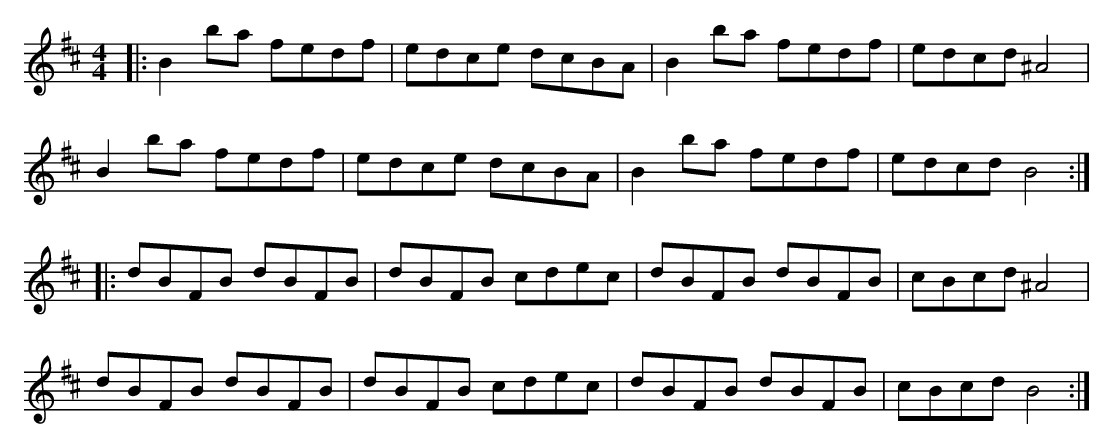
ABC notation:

X:1
M:4/4
K:Bmin
|:B2 ba fedf | edce dcBA | B2 ba fedf |edcd ^A4 |
B2 ba fedf | edce dcBA | B2 ba fedf | edcd B4 :|
|:dBFB dBFB | dBFB cdec | dBFB dBFB | cBcd ^A4 |
dBFB dBFB | dBFB cdec | dBFB dBFB | cBcd B4 :|
